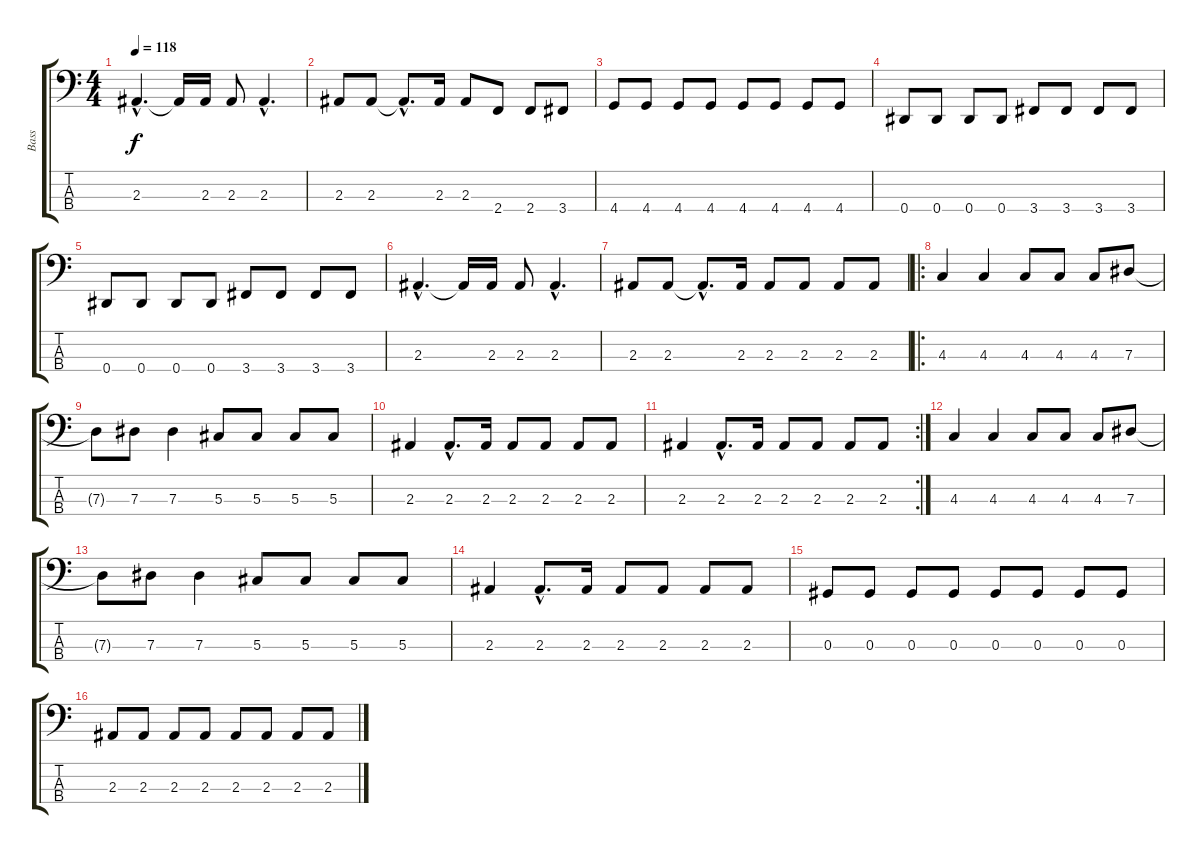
\track ("Bass" "Bass") {instrument electricbassfinger}
\staff {score tabs}
\tuning (Gb2 Db2 Ab1 Eb1) {hide}
\ts (4 4)
\tempo 118
\clef f4
\ks c
2.3{hac}.4{d dy f} 2.3{t}.16 2.3.16 2.3.8 2.3{hac}.4{d} |
2.3.8 2.3.8 2.3{hac t}.8{d} 2.3.16 2.3.8 2.4.8 2.4.8 3.4.8 |
4.4.8 4.4.8 4.4.8 4.4.8 4.4.8 4.4.8 4.4.8 4.4.8 |
0.4.8 0.4.8 0.4.8 0.4.8 3.4.8 3.4.8 3.4.8 3.4.8 |
0.4.8 0.4.8 0.4.8 0.4.8 3.4.8 3.4.8 3.4.8 3.4.8 |
2.3{hac}.4{d} 2.3{t}.16 2.3.16 2.3.8 2.3{hac}.4{d} |
2.3.8 2.3.8 2.3{hac t}.8{d} 2.3.16 2.3.8 2.3.8 2.3.8 2.3.8 |
\ro
4.3.4 4.3.4 4.3.8 4.3.8 4.3.8 7.3.8 |
7.3{t}.8 7.3.8 7.3.4 5.3.8 5.3.8 5.3.8 5.3.8 |
2.3.4 2.3{hac}.8{d} 2.3.16 2.3.8 2.3.8 2.3.8 2.3.8 |
\rc 2
2.3.4 2.3{hac}.8{d} 2.3.16 2.3.8 2.3.8 2.3.8 2.3.8 |
4.3.4 4.3.4 4.3.8 4.3.8 4.3.8 7.3.8 |
7.3{t}.8 7.3.8 7.3.4 5.3.8 5.3.8 5.3.8 5.3.8 |
2.3.4 2.3{hac}.8{d} 2.3.16 2.3.8 2.3.8 2.3.8 2.3.8 |
0.3.8 0.3.8 0.3.8 0.3.8 0.3.8 0.3.8 0.3.8 0.3.8 |
2.3.8 2.3.8 2.3.8 2.3.8 2.3.8 2.3.8 2.3.8 2.3.8
